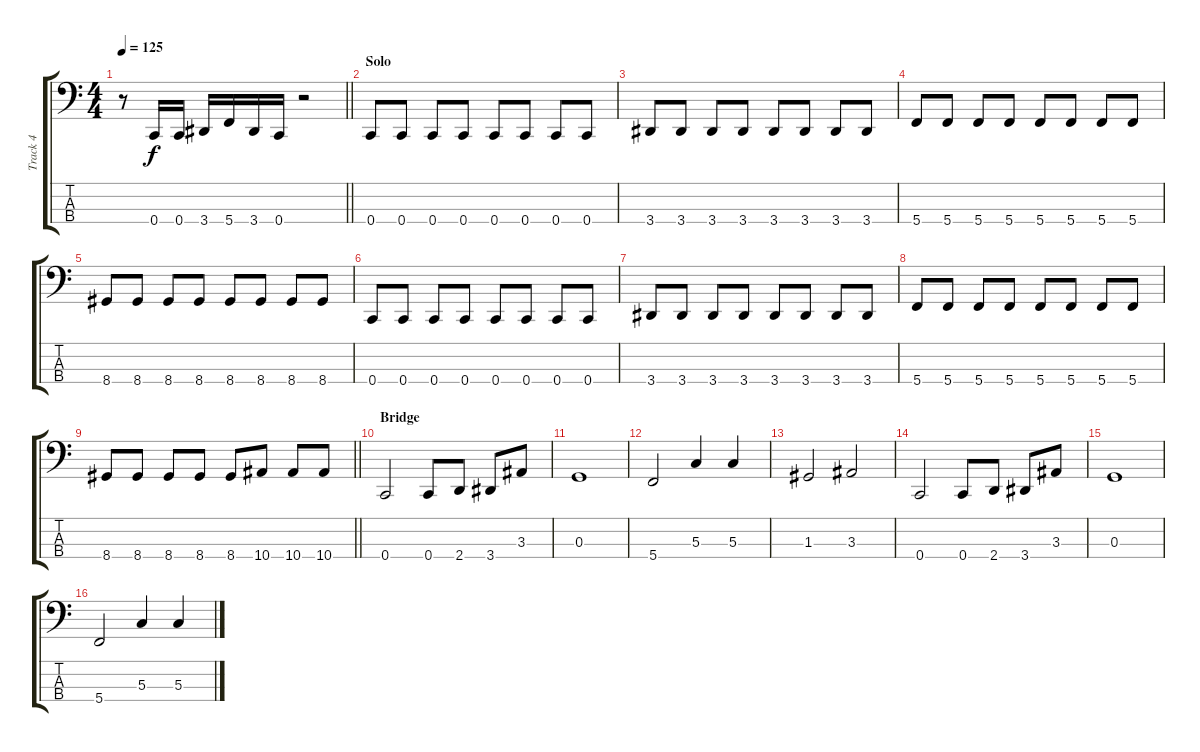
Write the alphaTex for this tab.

\track ("Track 4" "Track 4") {instrument electricbassfinger}
\staff {score tabs}
\tuning (F2 C2 G1 C1) {hide}
\ts (4 4)
\tempo 125
\clef f4
\barLineRight lightlight
\ks c
r.8{dy f} 0.4.16 0.4.16 3.4.16 5.4.16 3.4.16 0.4.16 r.2 |
\section ("" "Solo")
0.4.8 0.4.8 0.4.8 0.4.8 0.4.8 0.4.8 0.4.8 0.4.8 |
3.4.8 3.4.8 3.4.8 3.4.8 3.4.8 3.4.8 3.4.8 3.4.8 |
5.4.8 5.4.8 5.4.8 5.4.8 5.4.8 5.4.8 5.4.8 5.4.8 |
8.4.8 8.4.8 8.4.8 8.4.8 8.4.8 8.4.8 8.4.8 8.4.8 |
0.4.8 0.4.8 0.4.8 0.4.8 0.4.8 0.4.8 0.4.8 0.4.8 |
3.4.8 3.4.8 3.4.8 3.4.8 3.4.8 3.4.8 3.4.8 3.4.8 |
5.4.8 5.4.8 5.4.8 5.4.8 5.4.8 5.4.8 5.4.8 5.4.8 |
\barLineRight lightlight
8.4.8 8.4.8 8.4.8 8.4.8 8.4.8 10.4.8 10.4.8 10.4.8 |
\section ("" "Bridge")
0.4.2 0.4.8 2.4.8 3.4.8 3.3.8 |
0.3.1 |
5.4.2 5.3.4 5.3.4 |
1.3.2 3.3.2 |
0.4.2 0.4.8 2.4.8 3.4.8 3.3.8 |
0.3.1 |
5.4.2 5.3.4 5.3.4
